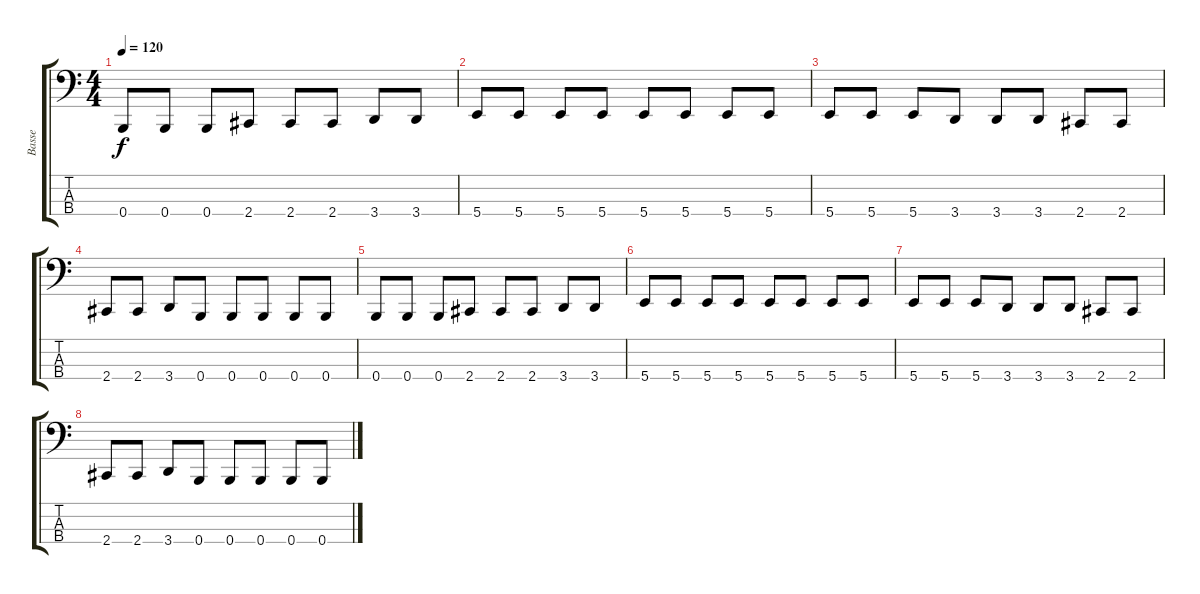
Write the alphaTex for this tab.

\track ("Basse" "Basse") {instrument electricbasspick}
\staff {score tabs}
\tuning (D2 A1 E1 B0) {hide}
\ts (4 4)
\tempo 120
\clef f4
\ks c
0.4.8{dy f} 0.4.8 0.4.8 2.4.8 2.4.8 2.4.8 3.4.8 3.4.8 |
5.4.8 5.4.8 5.4.8 5.4.8 5.4.8 5.4.8 5.4.8 5.4.8 |
5.4.8 5.4.8 5.4.8 3.4.8 3.4.8 3.4.8 2.4.8 2.4.8 |
2.4.8 2.4.8 3.4.8 0.4.8 0.4.8 0.4.8 0.4.8 0.4.8 |
0.4.8 0.4.8 0.4.8 2.4.8 2.4.8 2.4.8 3.4.8 3.4.8 |
5.4.8 5.4.8 5.4.8 5.4.8 5.4.8 5.4.8 5.4.8 5.4.8 |
5.4.8 5.4.8 5.4.8 3.4.8 3.4.8 3.4.8 2.4.8 2.4.8 |
2.4.8 2.4.8 3.4.8 0.4.8 0.4.8 0.4.8 0.4.8 0.4.8
